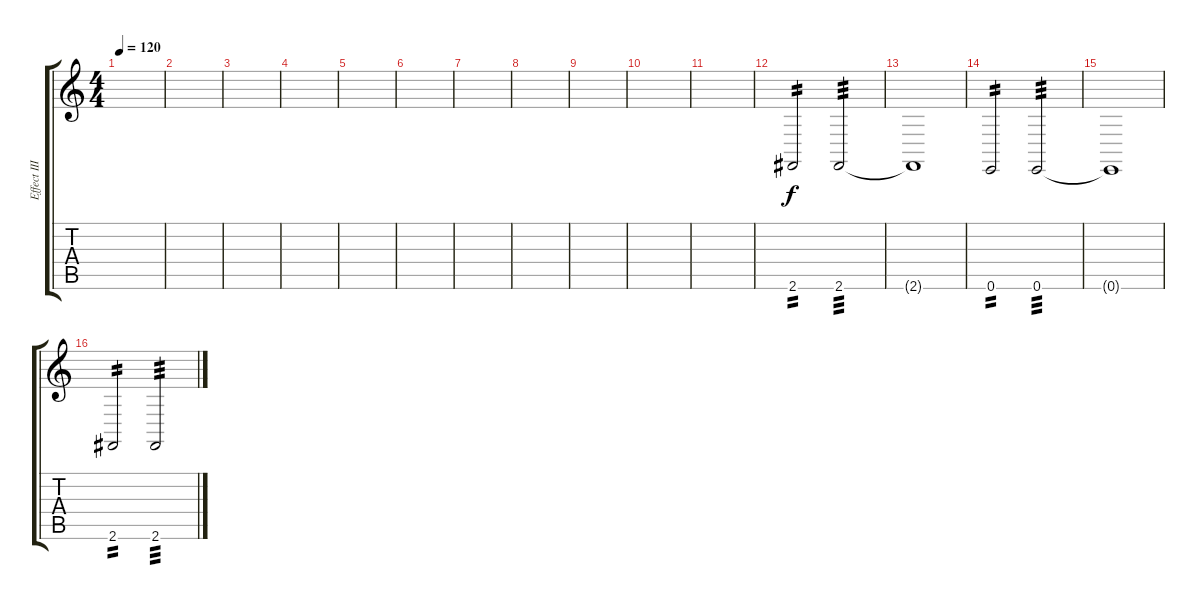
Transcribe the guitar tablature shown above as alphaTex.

\track ("Effect III (Rain)" "Effect III") {instrument fx1rain}
\staff {score tabs}
\tuning (E4 B3 G3 D3 A2 E2) {hide}
\ts (4 4)
\tempo 120
\clef g2
\ks c
|
|
|
|
|
|
|
|
|
|
|
2.6.2{tp 2} 2.6.2{tp 3} |
2.6{t}.1 |
0.6.2{tp 2} 0.6.2{tp 3} |
0.6{t}.1 |
2.6.2{tp 2} 2.6.2{tp 3}
